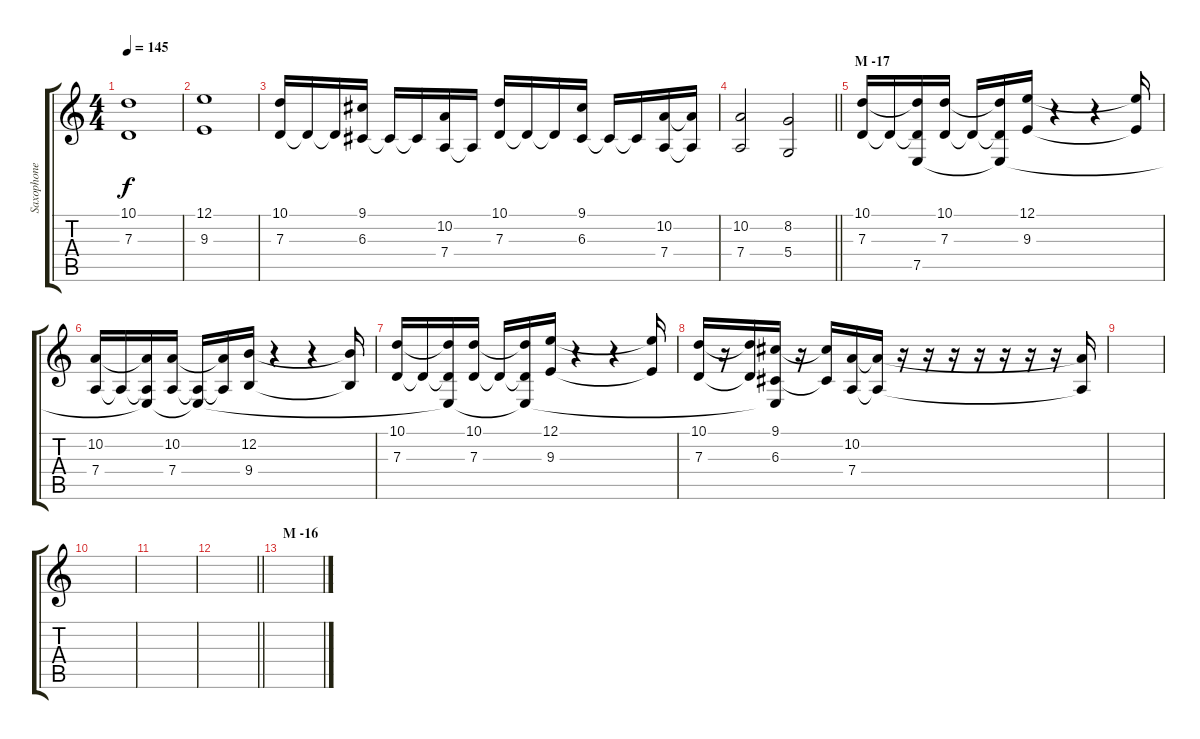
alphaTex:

\track ("Saxophone" "Saxophone") {instrument tenorsax}
\staff {score tabs}
\tuning (E4 B3 G3 D3 A2 E2) {hide}
\ts (4 4)
\tempo 145
\clef g2
\ks c
(10.1 7.3).1{dy f} |
(12.1 9.3).1 |
(10.1 7.3).16 7.3{t}.16 7.3{t}.16 (9.1 6.3).16 6.3{t}.16 6.3{t}.16 (10.2 7.4).16 7.4{t}.16 (10.1 7.3).16 7.3{t}.16 7.3{t}.16 (9.1 6.3).16 6.3{t}.16 6.3{t}.16 (10.2 7.4).16 (10.2{t} 7.4{t}).16 |
\barLineRight lightlight
(10.2 7.4).2 (8.2 5.4).2 |
\section ("" "M -17")
(10.1 7.3).16 7.3{t}.16 (10.1{t} 7.3{t} 7.5).16 (10.1 7.3).16 7.3{t}.16 (10.1{t} 7.3{t} 7.5{t}).16 (12.1 9.3).16 r.4 r.4 (12.1{t} 9.3{t}).16 |
(10.2 7.4).16 7.4{t}.16 (10.2{t} 7.4{t} 7.5{t}).16 (10.2 7.4).16 (7.4{t} 7.5{t}).16 (10.2{t} 7.4{t}).16 (12.2 9.4).16 r.4 r.4 (12.2{t} 9.4{t}).16 |
(10.1 7.3).16 7.3{t}.16 (10.1{t} 7.3{t} 7.5{t}).16 (10.1 7.3).16 7.3{t}.16 (10.1{t} 7.3{t} 7.5{t}).16 (12.1 9.3).16 r.4 r.4 (12.1{t} 9.3{t}).16 |
(10.1 7.3).16 r.16 (10.1{t} 7.3{t}).16 (9.1 6.3 7.5{t}).16 r.16 (9.1{t} 6.3{t}).16 (10.2 7.4).16 (10.2{t} 7.4{t}).16 r.16 r.16 r.16 r.16 r.16 r.16 r.16 (10.2{t} 7.4{t}).16 |
|
|
|
\barLineRight lightlight
|
\section ("" "M -16")
